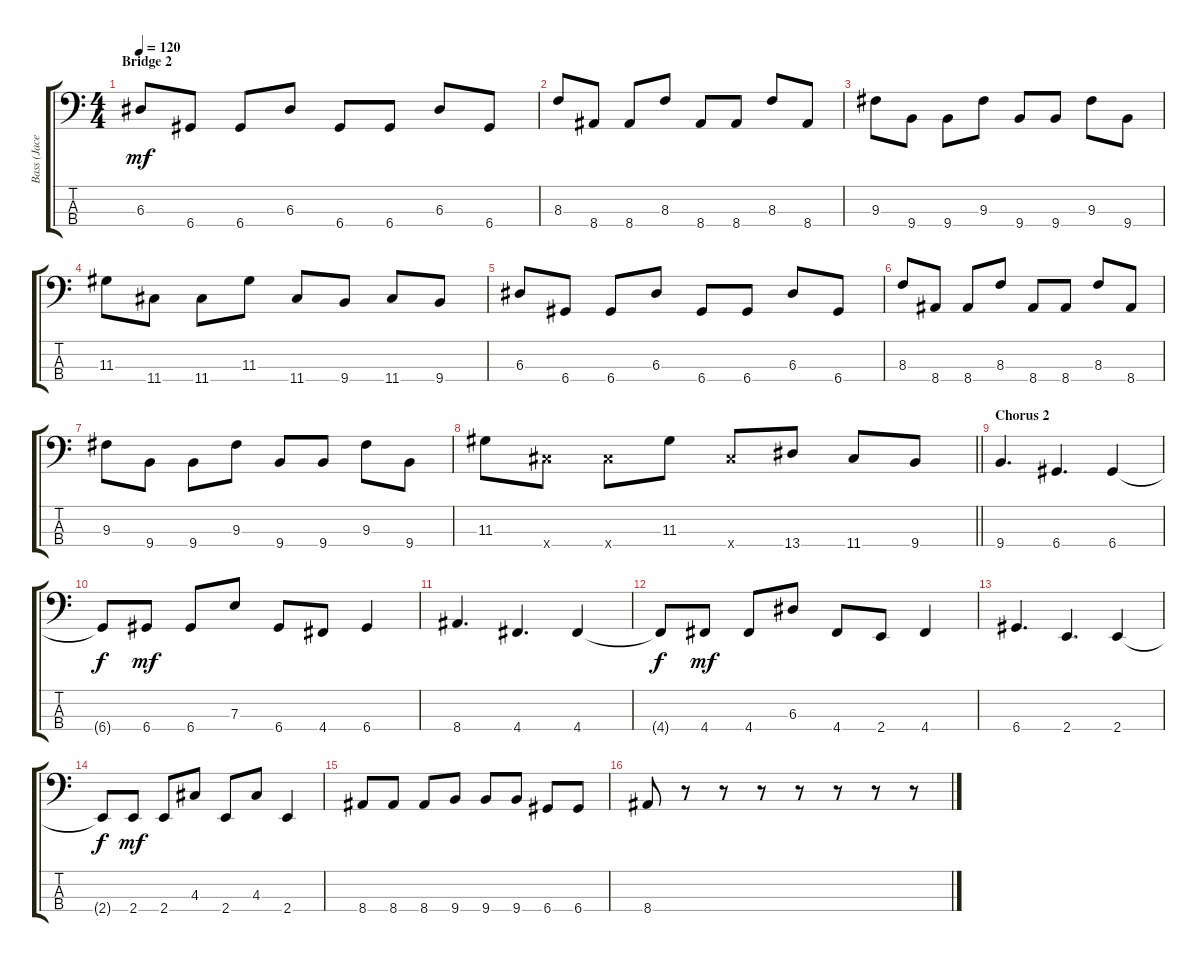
\track ("Bass (Jacey)" "Bass (Jace") {instrument electricbassfinger}
\staff {score tabs}
\tuning (G2 D2 A1 D1) {hide}
\ts (4 4)
\section ("" "Bridge 2")
\tempo 120
\clef f4
\ks c
6.3.8{dy mf} 6.4.8 6.4.8 6.3.8 6.4.8 6.4.8 6.3.8 6.4.8 |
8.3.8 8.4.8 8.4.8 8.3.8 8.4.8 8.4.8 8.3.8 8.4.8 |
9.3.8 9.4.8 9.4.8 9.3.8 9.4.8 9.4.8 9.3.8 9.4.8 |
11.3.8 11.4.8 11.4.8 11.3.8 11.4.8 9.4.8 11.4.8 9.4.8 |
6.3.8 6.4.8 6.4.8 6.3.8 6.4.8 6.4.8 6.3.8 6.4.8 |
8.3.8 8.4.8 8.4.8 8.3.8 8.4.8 8.4.8 8.3.8 8.4.8 |
9.3.8 9.4.8 9.4.8 9.3.8 9.4.8 9.4.8 9.3.8 9.4.8 |
\barLineRight lightlight
11.3.8 11.4{x}.8 11.4{x}.8 11.3.8 11.4{x}.8 13.4.8 11.4.8 9.4.8 |
\section ("" "Chorus 2")
9.4.4{d} 6.4.4{d} 6.4.4 |
6.4{t}.8{dy f} 6.4.8{dy mf} 6.4.8 7.3.8 6.4.8 4.4.8 6.4.4 |
8.4.4{d} 4.4.4{d} 4.4.4 |
4.4{t}.8{dy f} 4.4.8{dy mf} 4.4.8 6.3.8 4.4.8 2.4.8 4.4.4 |
6.4.4{d} 2.4.4{d} 2.4.4 |
2.4{t}.8{dy f} 2.4.8{dy mf} 2.4.8 4.3.8 2.4.8 4.3.8 2.4.4 |
8.4.8 8.4.8 8.4.8 9.4.8 9.4.8 9.4.8 6.4.8 6.4.8 |
8.4.8 r.8 r.8 r.8 r.8 r.8 r.8 r.8
